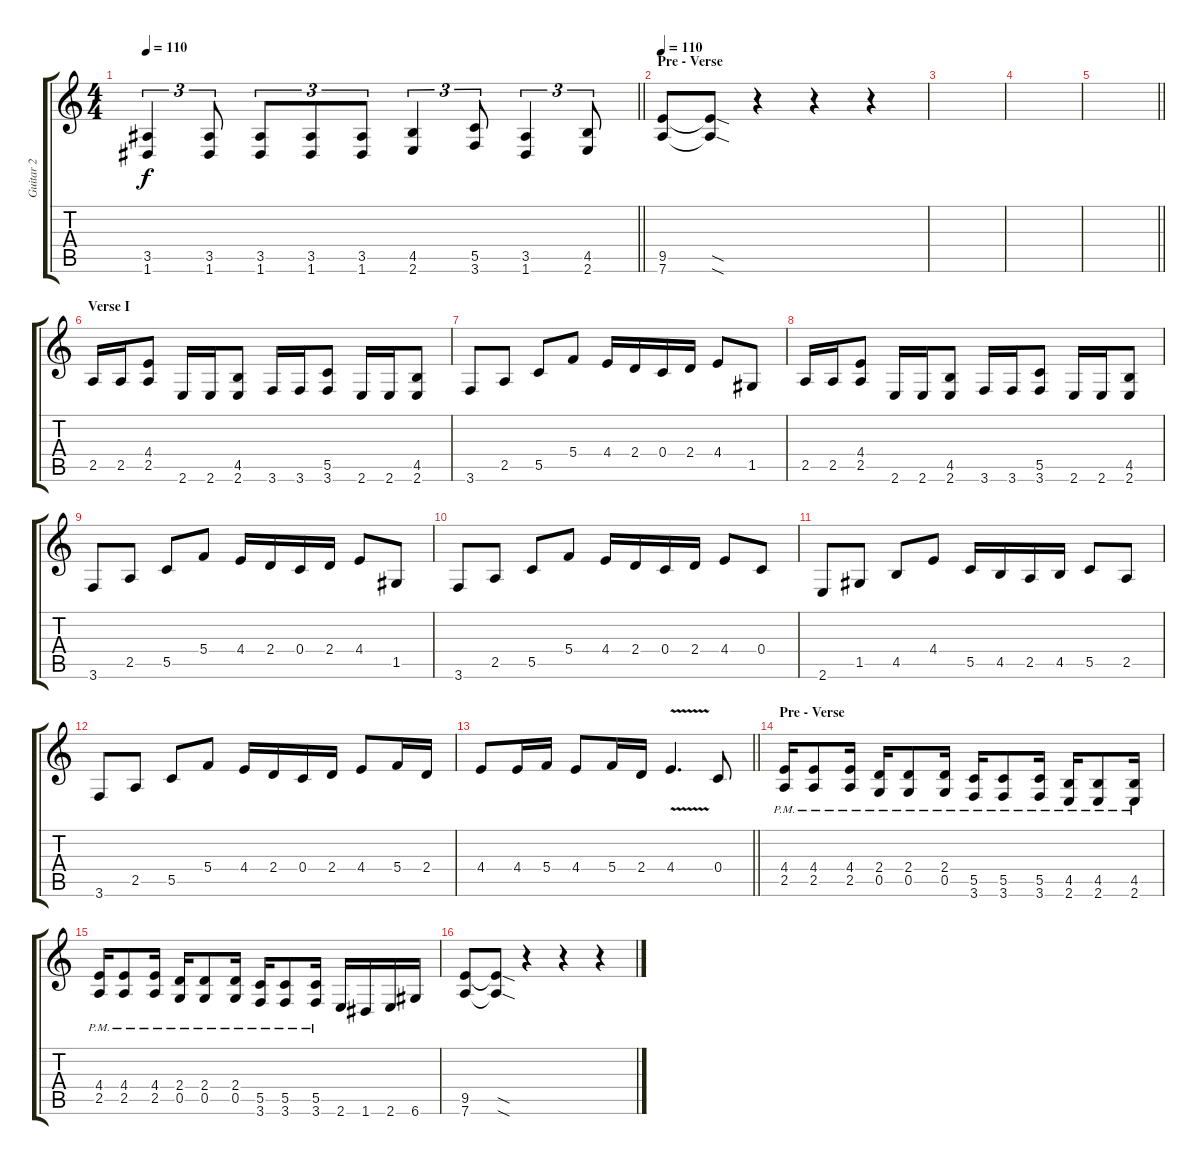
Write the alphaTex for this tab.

\track ("Guitar 2" "Guitar 2") {instrument overdrivenguitar}
\staff {score tabs}
\tuning (D4 A3 F3 C3 G2 D2) {hide}
\ts (4 4)
\tempo 110
\clef g2
\barLineRight lightlight
\ks c
(3.5 1.6).4{tu (3 2) dy f} (3.5 1.6).8{tu (3 2)} (3.5 1.6).8{tu (3 2)} (3.5 1.6).8{tu (3 2)} (3.5 1.6).8{tu (3 2)} (4.5 2.6).4{tu (3 2)} (5.5 3.6).8{tu (3 2)} (3.5 1.6).4{tu (3 2)} (4.5 2.6).8{tu (3 2)} |
\section ("" "Pre - Verse ")
\tempo 110
(9.5 7.6).8 (9.5{sod t} 7.6{sod t}).8 r.4 r.4 r.4 |
|
|
\barLineRight lightlight
|
\section ("" "Verse I")
2.5.16 2.5.16 (4.4 2.5).8 2.6.16 2.6.16 (4.5 2.6).8 3.6.16 3.6.16 (5.5 3.6).8 2.6.16 2.6.16 (4.5 2.6).8 |
3.6.8 2.5.8 5.5.8 5.4.8 4.4.16 2.4.16 0.4.16 2.4.16 4.4.8 1.5.8 |
2.5.16 2.5.16 (4.4 2.5).8 2.6.16 2.6.16 (4.5 2.6).8 3.6.16 3.6.16 (5.5 3.6).8 2.6.16 2.6.16 (4.5 2.6).8 |
3.6.8 2.5.8 5.5.8 5.4.8 4.4.16 2.4.16 0.4.16 2.4.16 4.4.8 1.5.8 |
3.6.8 2.5.8 5.5.8 5.4.8 4.4.16 2.4.16 0.4.16 2.4.16 4.4.8 0.4.8 |
2.6.8 1.5.8 4.5.8 4.4.8 5.5.16 4.5.16 2.5.16 4.5.16 5.5.8 2.5.8 |
3.6.8 2.5.8 5.5.8 5.4.8 4.4.16 2.4.16 0.4.16 2.4.16 4.4.8 5.4.16 2.4.16 |
\barLineRight lightlight
4.4.8 4.4.16 5.4.16 4.4.8 5.4.16 2.4.16 4.4{v}.4{d} 0.4.8 |
\section ("" "Pre - Verse ")
(4.4{pm} 2.5{pm}).16 (4.4{pm} 2.5{pm}).8 (4.4{pm} 2.5{pm}).16 (2.4{pm} 0.5{pm}).16 (2.4{pm} 0.5{pm}).8 (2.4{pm} 0.5{pm}).16 (5.5{pm} 3.6{pm}).16 (5.5{pm} 3.6{pm}).8 (5.5{pm} 3.6{pm}).16 (4.5{pm} 2.6{pm}).16 (4.5{pm} 2.6{pm}).8 (4.5{pm} 2.6{pm}).16 |
(4.4{pm} 2.5{pm}).16 (4.4{pm} 2.5{pm}).8 (4.4{pm} 2.5{pm}).16 (2.4{pm} 0.5{pm}).16 (2.4{pm} 0.5{pm}).8 (2.4{pm} 0.5{pm}).16 (5.5{pm} 3.6{pm}).16 (5.5{pm} 3.6{pm}).8 (5.5{pm} 3.6{pm}).16 2.6.16 1.6.16 2.6.16 6.6.16 |
(9.5 7.6).8 (9.5{sod t} 7.6{sod t}).8 r.4 r.4 r.4
